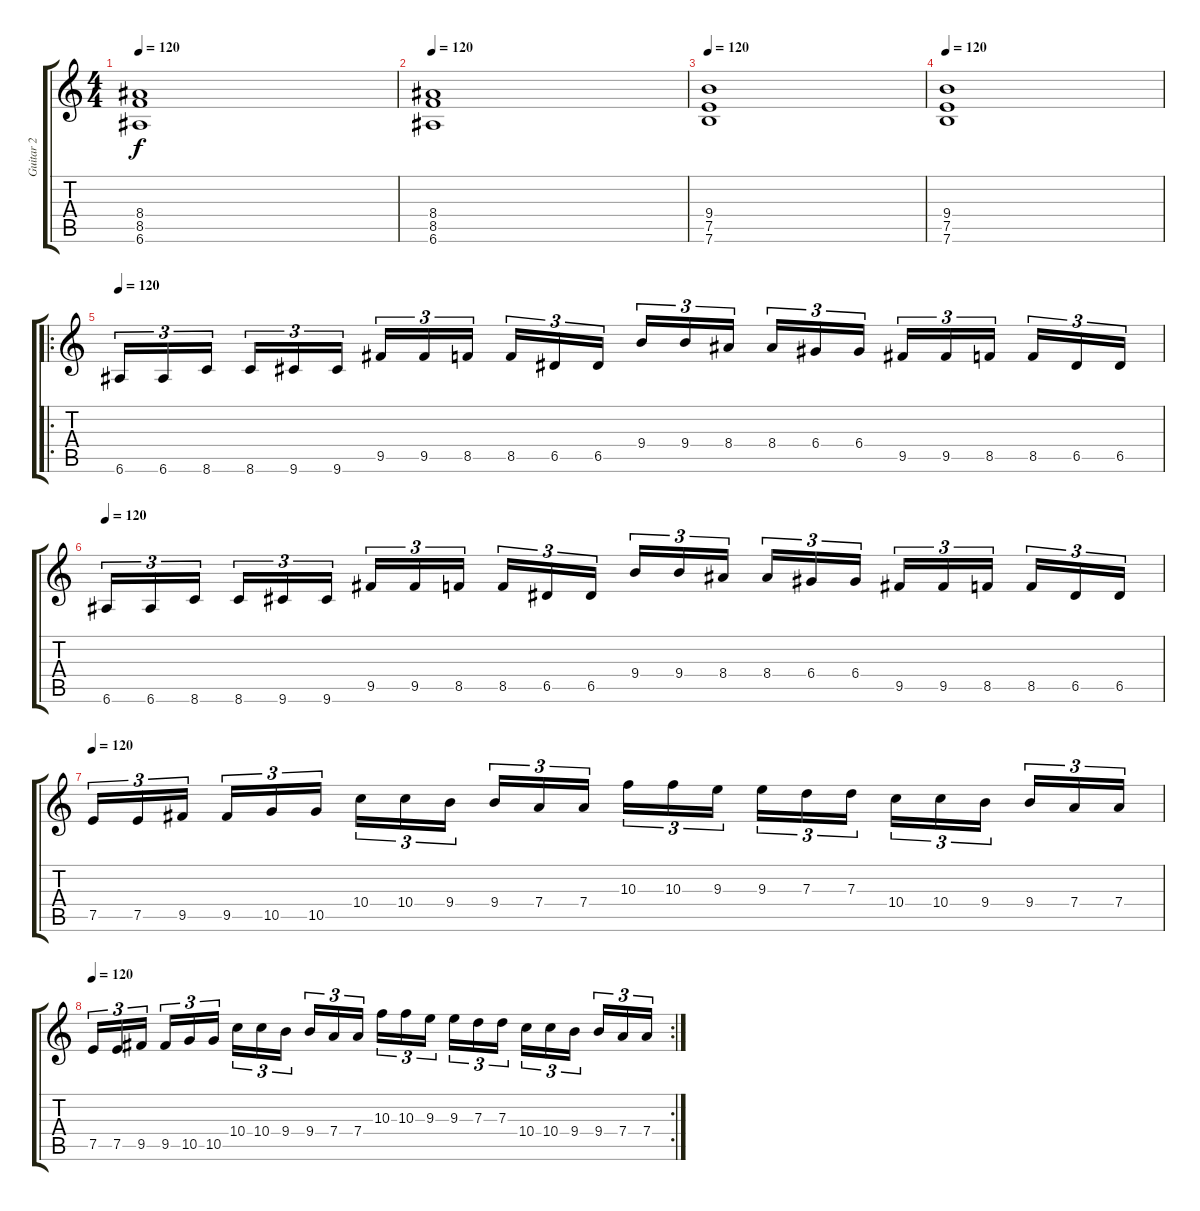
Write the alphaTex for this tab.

\track ("Guitar 2" "Guitar 2") {instrument distortionguitar}
\staff {score tabs}
\tuning (E4 B3 G3 D3 A2 E2) {hide}
\ts (4 4)
\tempo 120
\clef g2
\ks c
(8.4 8.5 6.6).1{dy f} |
\tempo 120
(8.4 8.5 6.6).1 |
\tempo 120
(9.4 7.5 7.6).1 |
\tempo 120
(9.4 7.5 7.6).1 |
\ro
\tempo 120
6.6.16{tu (3 2)} 6.6.16{tu (3 2)} 8.6.16{tu (3 2)} 8.6.16{tu (3 2)} 9.6.16{tu (3 2)} 9.6.16{tu (3 2)} 9.5.16{tu (3 2)} 9.5.16{tu (3 2)} 8.5.16{tu (3 2)} 8.5.16{tu (3 2)} 6.5.16{tu (3 2)} 6.5.16{tu (3 2)} 9.4.16{tu (3 2)} 9.4.16{tu (3 2)} 8.4.16{tu (3 2)} 8.4.16{tu (3 2)} 6.4.16{tu (3 2)} 6.4.16{tu (3 2)} 9.5.16{tu (3 2)} 9.5.16{tu (3 2)} 8.5.16{tu (3 2)} 8.5.16{tu (3 2)} 6.5.16{tu (3 2)} 6.5.16{tu (3 2)} |
\tempo 120
6.6.16{tu (3 2)} 6.6.16{tu (3 2)} 8.6.16{tu (3 2)} 8.6.16{tu (3 2)} 9.6.16{tu (3 2)} 9.6.16{tu (3 2)} 9.5.16{tu (3 2)} 9.5.16{tu (3 2)} 8.5.16{tu (3 2)} 8.5.16{tu (3 2)} 6.5.16{tu (3 2)} 6.5.16{tu (3 2)} 9.4.16{tu (3 2)} 9.4.16{tu (3 2)} 8.4.16{tu (3 2)} 8.4.16{tu (3 2)} 6.4.16{tu (3 2)} 6.4.16{tu (3 2)} 9.5.16{tu (3 2)} 9.5.16{tu (3 2)} 8.5.16{tu (3 2)} 8.5.16{tu (3 2)} 6.5.16{tu (3 2)} 6.5.16{tu (3 2)} |
\tempo 120
7.5.16{tu (3 2)} 7.5.16{tu (3 2)} 9.5.16{tu (3 2)} 9.5.16{tu (3 2)} 10.5.16{tu (3 2)} 10.5.16{tu (3 2)} 10.4.16{tu (3 2)} 10.4.16{tu (3 2)} 9.4.16{tu (3 2)} 9.4.16{tu (3 2)} 7.4.16{tu (3 2)} 7.4.16{tu (3 2)} 10.3.16{tu (3 2)} 10.3.16{tu (3 2)} 9.3.16{tu (3 2)} 9.3.16{tu (3 2)} 7.3.16{tu (3 2)} 7.3.16{tu (3 2)} 10.4.16{tu (3 2)} 10.4.16{tu (3 2)} 9.4.16{tu (3 2)} 9.4.16{tu (3 2)} 7.4.16{tu (3 2)} 7.4.16{tu (3 2)} |
\rc 2
\tempo 120
7.5.16{tu (3 2)} 7.5.16{tu (3 2)} 9.5.16{tu (3 2)} 9.5.16{tu (3 2)} 10.5.16{tu (3 2)} 10.5.16{tu (3 2)} 10.4.16{tu (3 2)} 10.4.16{tu (3 2)} 9.4.16{tu (3 2)} 9.4.16{tu (3 2)} 7.4.16{tu (3 2)} 7.4.16{tu (3 2)} 10.3.16{tu (3 2)} 10.3.16{tu (3 2)} 9.3.16{tu (3 2)} 9.3.16{tu (3 2)} 7.3.16{tu (3 2)} 7.3.16{tu (3 2)} 10.4.16{tu (3 2)} 10.4.16{tu (3 2)} 9.4.16{tu (3 2)} 9.4.16{tu (3 2)} 7.4.16{tu (3 2)} 7.4.16{tu (3 2)}
